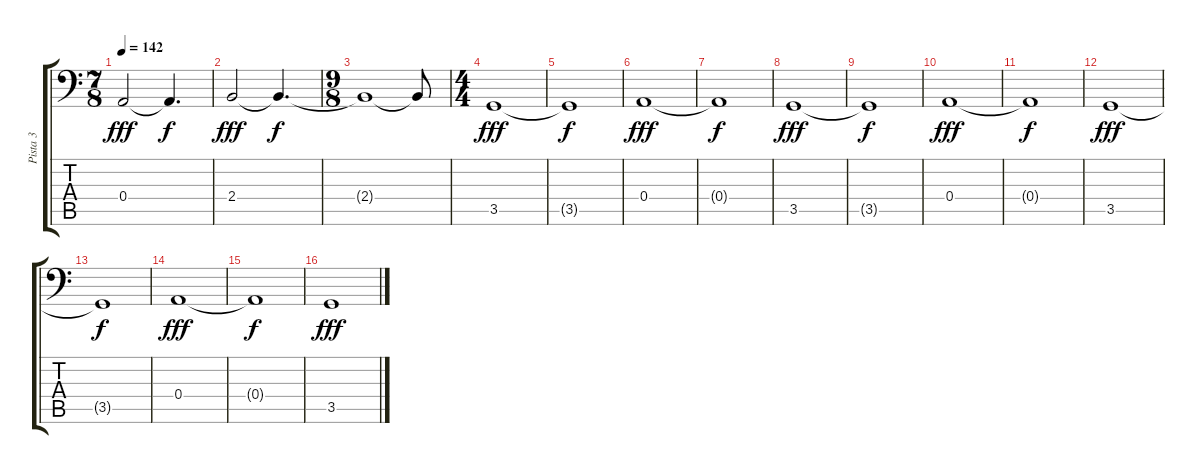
\track ("Pista 3" "Pista 3") {instrument electricbassfinger}
\staff {score tabs}
\tuning (C3 G2 D2 A1 E1 B0) {hide}
\ts (7 8)
\tempo 142
\clef f4
\ks c
0.4.2{dy fff} 0.4{t}.4{d dy f} |
2.4.2{dy fff} 2.4{t}.4{d dy f} |
\ts (9 8)
2.4{t}.1 2.4{t}.8 |
\ts (4 4)
3.5.1{dy fff} |
3.5{t}.1{dy f} |
0.4.1{dy fff} |
0.4{t}.1{dy f} |
3.5.1{dy fff} |
3.5{t}.1{dy f} |
0.4.1{dy fff} |
0.4{t}.1{dy f} |
3.5.1{dy fff} |
3.5{t}.1{dy f} |
0.4.1{dy fff} |
0.4{t}.1{dy f} |
3.5.1{dy fff}
